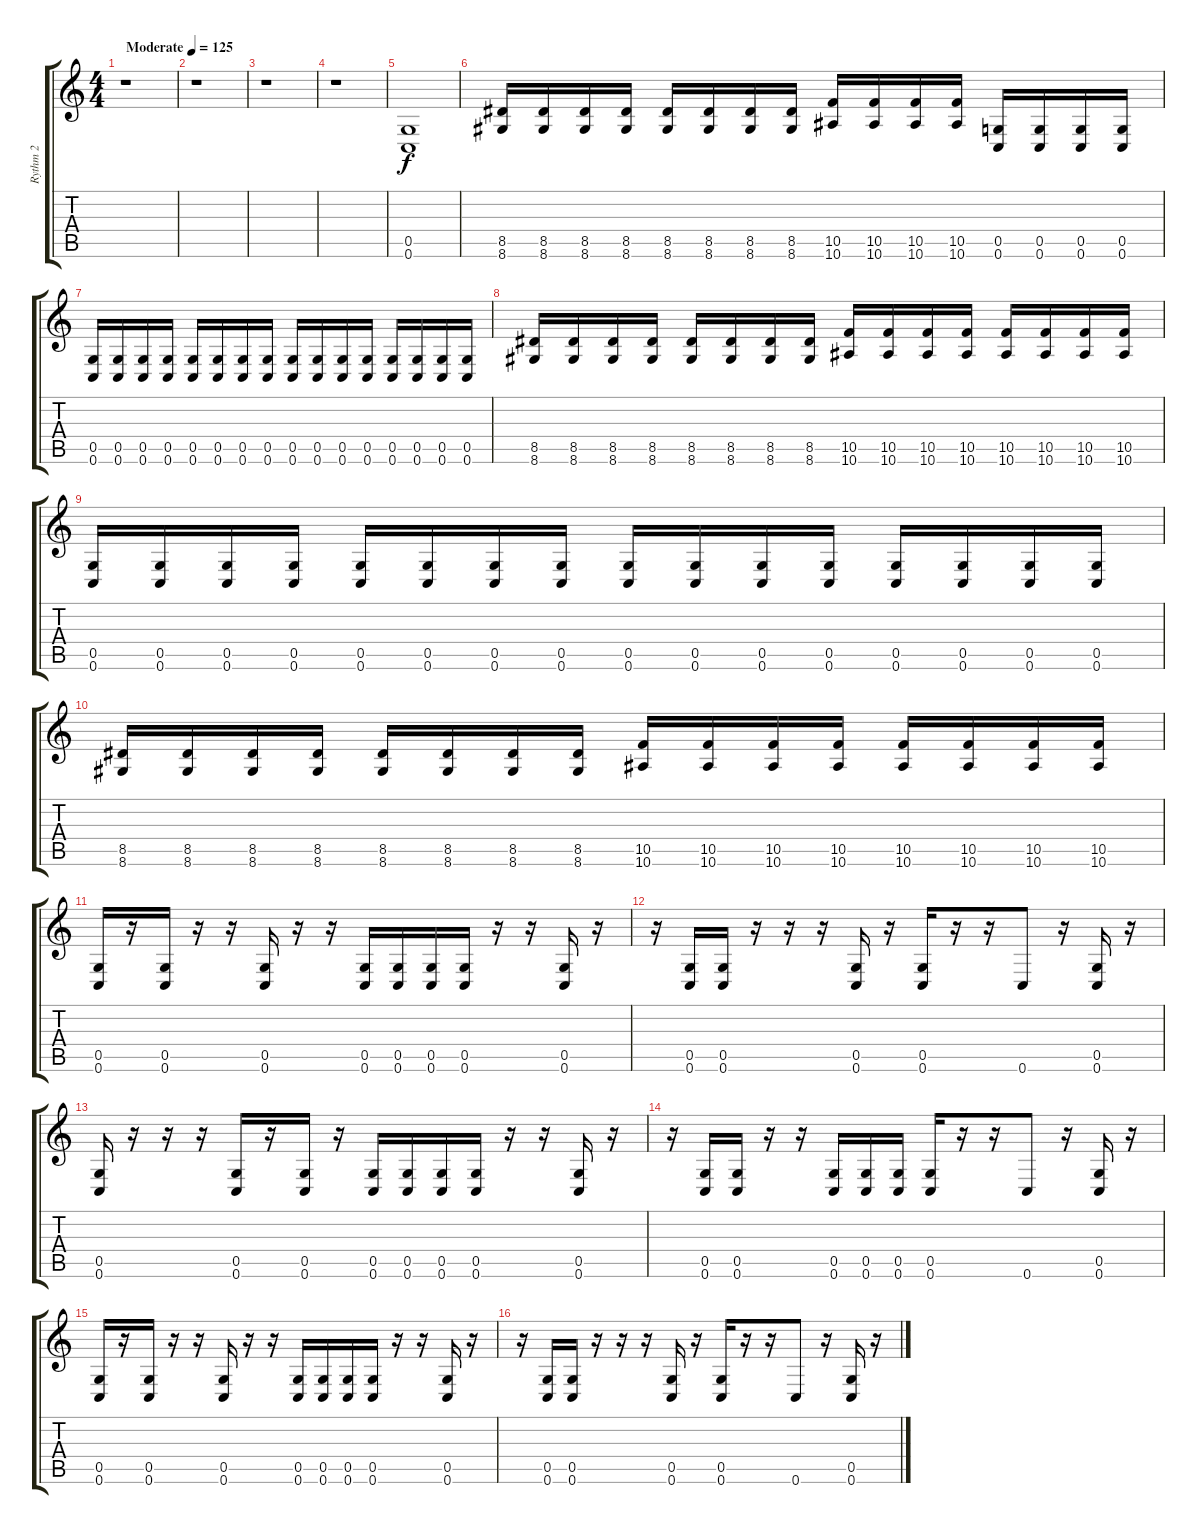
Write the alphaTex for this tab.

\track ("Rythm 2" "Rythm 2") {instrument distortionguitar}
\staff {score tabs}
\tuning (D4 A3 F3 C3 G2 C2) {hide}
\ts (4 4)
\tempo (125 "Moderate")
\clef g2
\ks c
r.1{dy f instrument distortionguitar} |
r.1 |
r.1 |
r.1 |
(0.5 0.6).1 |
(8.5 8.6).16 (8.5 8.6).16 (8.5 8.6).16 (8.5 8.6).16 (8.5 8.6).16 (8.5 8.6).16 (8.5 8.6).16 (8.5 8.6).16 (10.5 10.6).16 (10.5 10.6).16 (10.5 10.6).16 (10.5 10.6).16 (0.5 0.6).16 (0.5 0.6).16 (0.5 0.6).16 (0.5 0.6).16 |
(0.5 0.6).16 (0.5 0.6).16 (0.5 0.6).16 (0.5 0.6).16 (0.5 0.6).16 (0.5 0.6).16 (0.5 0.6).16 (0.5 0.6).16 (0.5 0.6).16 (0.5 0.6).16 (0.5 0.6).16 (0.5 0.6).16 (0.5 0.6).16 (0.5 0.6).16 (0.5 0.6).16 (0.5 0.6).16 |
(8.5 8.6).16 (8.5 8.6).16 (8.5 8.6).16 (8.5 8.6).16 (8.5 8.6).16 (8.5 8.6).16 (8.5 8.6).16 (8.5 8.6).16 (10.5 10.6).16 (10.5 10.6).16 (10.5 10.6).16 (10.5 10.6).16 (10.5 10.6).16 (10.5 10.6).16 (10.5 10.6).16 (10.5 10.6).16 |
(0.5 0.6).16 (0.5 0.6).16 (0.5 0.6).16 (0.5 0.6).16 (0.5 0.6).16 (0.5 0.6).16 (0.5 0.6).16 (0.5 0.6).16 (0.5 0.6).16 (0.5 0.6).16 (0.5 0.6).16 (0.5 0.6).16 (0.5 0.6).16 (0.5 0.6).16 (0.5 0.6).16 (0.5 0.6).16 |
(8.5 8.6).16 (8.5 8.6).16 (8.5 8.6).16 (8.5 8.6).16 (8.5 8.6).16 (8.5 8.6).16 (8.5 8.6).16 (8.5 8.6).16 (10.5 10.6).16 (10.5 10.6).16 (10.5 10.6).16 (10.5 10.6).16 (10.5 10.6).16 (10.5 10.6).16 (10.5 10.6).16 (10.5 10.6).16 |
(0.5 0.6).16 r.16 (0.5 0.6).16 r.16 r.16 (0.5 0.6).16 r.16 r.16 (0.5 0.6).16 (0.5 0.6).16 (0.5 0.6).16 (0.5 0.6).16 r.16 r.16 (0.5 0.6).16 r.16 |
r.16 (0.5 0.6).16 (0.5 0.6).16 r.16 r.16 r.16 (0.5 0.6).16 r.16 (0.5 0.6).16 r.16 r.16 0.6.8 r.16 (0.5 0.6).16 r.16 |
(0.5 0.6).16 r.16 r.16 r.16 (0.5 0.6).16 r.16 (0.5 0.6).16 r.16 (0.5 0.6).16 (0.5 0.6).16 (0.5 0.6).16 (0.5 0.6).16 r.16 r.16 (0.5 0.6).16 r.16 |
r.16 (0.5 0.6).16 (0.5 0.6).16 r.16 r.16 (0.5 0.6).16 (0.5 0.6).16 (0.5 0.6).16 (0.5 0.6).16 r.16 r.16 0.6.8 r.16 (0.5 0.6).16 r.16 |
(0.5 0.6).16 r.16 (0.5 0.6).16 r.16 r.16 (0.5 0.6).16 r.16 r.16 (0.5 0.6).16 (0.5 0.6).16 (0.5 0.6).16 (0.5 0.6).16 r.16 r.16 (0.5 0.6).16 r.16 |
r.16 (0.5 0.6).16 (0.5 0.6).16 r.16 r.16 r.16 (0.5 0.6).16 r.16 (0.5 0.6).16 r.16 r.16 0.6.8 r.16 (0.5 0.6).16 r.16
